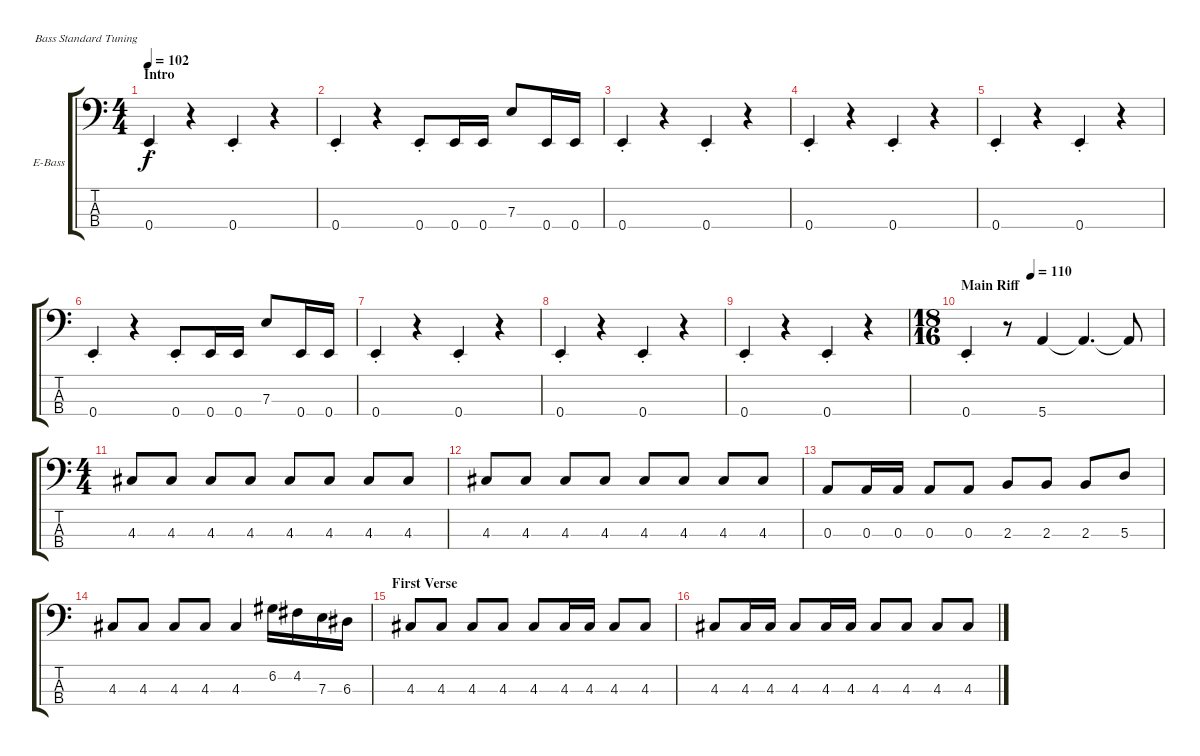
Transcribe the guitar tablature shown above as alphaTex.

\defaultSystemsLayout 4
\bracketExtendMode groupsimilarinstruments
\firstSystemTrackNameOrientation horizontal
\otherSystemsTrackNameOrientation horizontal
\track ("Electric Bass" "E-Bass") {instrument electricbassfinger}
\staff {score tabs}
\tuning (G2 D2 A1 E1)
\ts (4 4)
\section ("" "Intro")
\tempo 102
\clef f4
\ks c
0.4{st}.4{dy f instrument electricbassfinger} r.4 0.4{st}.4 r.4 |
0.4{st}.4 r.4 0.4{st}.8 0.4.16 0.4.16 7.3.8 0.4.16 0.4.16 |
0.4{st}.4 r.4 0.4{st}.4 r.4 |
0.4{st}.4 r.4 0.4{st}.4 r.4 |
0.4{st}.4 r.4 0.4{st}.4 r.4 |
0.4{st}.4 r.4 0.4{st}.8 0.4.16 0.4.16 7.3.8 0.4.16 0.4.16 |
0.4{st}.4 r.4 0.4{st}.4 r.4 |
0.4{st}.4 r.4 0.4{st}.4 r.4 |
0.4{st}.4 r.4 0.4{st}.4 r.4 |
\ts (18 16)
\section ("" "Main Riff")
\tempo (110 0.333333)
0.4{st}.4 r.8 5.4.4 5.4{t}.4{d} 5.4{t}.8 |
\ts (4 4)
4.3.8 4.3.8 4.3.8 4.3.8 4.3.8 4.3.8 4.3.8 4.3.8 |
4.3.8 4.3.8 4.3.8 4.3.8 4.3.8 4.3.8 4.3.8 4.3.8 |
0.3.8 0.3.16 0.3.16 0.3.8 0.3.8 2.3.8 2.3.8 2.3.8 5.3.8 |
4.3.8 4.3.8 4.3.8 4.3.8 4.3.4 6.2.16 4.2.16 7.3.16 6.3.16 |
\section ("" "First Verse")
4.3.8 4.3.8 4.3.8 4.3.8 4.3.8 4.3.16 4.3.16 4.3.8 4.3.8 |
4.3.8 4.3.16 4.3.16 4.3.8 4.3.16 4.3.16 4.3.8 4.3.8 4.3.8 4.3.8
